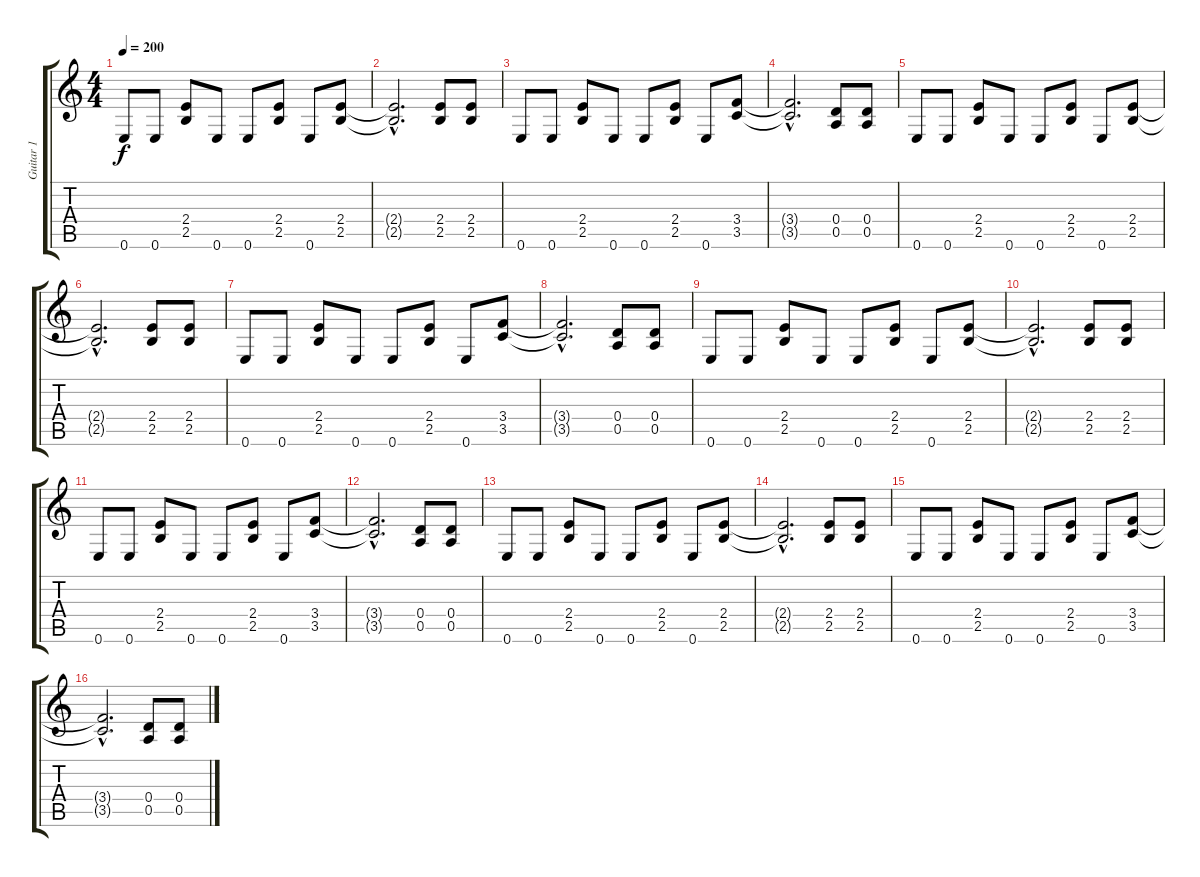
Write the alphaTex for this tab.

\track ("Guitar 1" "Guitar 1") {instrument distortionguitar}
\staff {score tabs}
\tuning (E4 B3 G3 D3 A2 E2) {hide}
\ts (4 4)
\tempo 200
\clef g2
\ks c
0.6.8{dy f} 0.6.8 (2.4 2.5).8 0.6.8 0.6.8 (2.4 2.5).8 0.6.8 (2.4 2.5).8 |
(2.4{hac t} 2.5{hac t}).2{d} (2.4 2.5).8 (2.4 2.5).8 |
0.6.8 0.6.8 (2.4 2.5).8 0.6.8 0.6.8 (2.4 2.5).8 0.6.8 (3.4 3.5).8 |
(3.4{hac t} 3.5{hac t}).2{d} (0.4 0.5).8 (0.4 0.5).8 |
0.6.8 0.6.8 (2.4 2.5).8 0.6.8 0.6.8 (2.4 2.5).8 0.6.8 (2.4 2.5).8 |
(2.4{hac t} 2.5{hac t}).2{d} (2.4 2.5).8 (2.4 2.5).8 |
0.6.8 0.6.8 (2.4 2.5).8 0.6.8 0.6.8 (2.4 2.5).8 0.6.8 (3.4 3.5).8 |
(3.4{hac t} 3.5{hac t}).2{d} (0.4 0.5).8 (0.4 0.5).8 |
0.6.8 0.6.8 (2.4 2.5).8 0.6.8 0.6.8 (2.4 2.5).8 0.6.8 (2.4 2.5).8 |
(2.4{hac t} 2.5{hac t}).2{d} (2.4 2.5).8 (2.4 2.5).8 |
0.6.8 0.6.8 (2.4 2.5).8 0.6.8 0.6.8 (2.4 2.5).8 0.6.8 (3.4 3.5).8 |
(3.4{hac t} 3.5{hac t}).2{d} (0.4 0.5).8 (0.4 0.5).8 |
0.6.8 0.6.8 (2.4 2.5).8 0.6.8 0.6.8 (2.4 2.5).8 0.6.8 (2.4 2.5).8 |
(2.4{hac t} 2.5{hac t}).2{d} (2.4 2.5).8 (2.4 2.5).8 |
0.6.8 0.6.8 (2.4 2.5).8 0.6.8 0.6.8 (2.4 2.5).8 0.6.8 (3.4 3.5).8 |
(3.4{hac t} 3.5{hac t}).2{d} (0.4 0.5).8 (0.4 0.5).8
